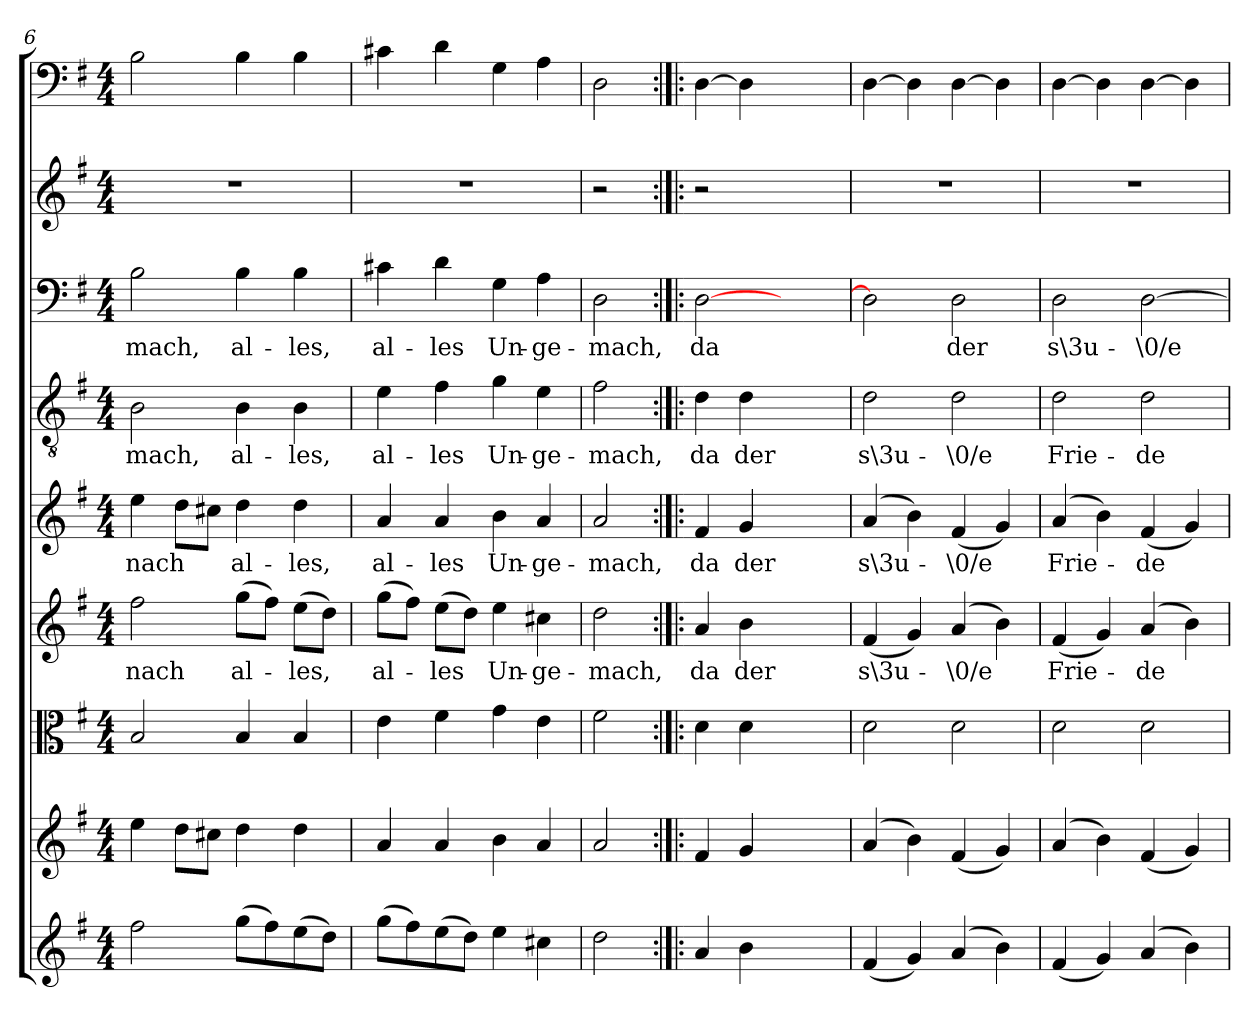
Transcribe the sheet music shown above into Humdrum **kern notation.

**kern	**kern	**kern	**kern	**text	**kern	**text	**kern	**text	**kern	**text	**kern	**kern
*part9	*part8	*part7	*part6	*part6	*part5	*part5	*part4	*part4	*part3	*part3	*part2	*part1
*staff9	*staff8	*staff7	*staff6	*staff6	*staff5	*staff5	*staff4	*staff4	*staff3	*staff3	*staff2	*staff1
*clefG2	*clefG2	*clefC3	*clefG2	*	*clefG2	*	*clefGv2	*	*clefF4	*	*clefG2	*clefF4
*k[f#]	*k[f#]	*k[f#]	*k[f#]	*	*k[f#]	*	*k[f#]	*	*k[f#]	*	*k[f#]	*k[f#]
*G:	*G:	*G:	*G:	*	*G:	*	*G:	*	*G:	*	*G:	*G:
*M4/4	*M4/4	*M4/4	*M4/4	*	*M4/4	*	*M4/4	*	*M4/4	*	*M4/4	*M4/4
=6	=6	=6	=6	=6	=6	=6	=6	=6	=6	=6	=6	=6
2ff#\	4ee\	2B/	2ff#\	nach	4ee\	nach	2B\	-mach,	2B\	-mach,	1r	2B\
.	8dd\L	.	.	.	8dd\L	.	.	.	.	.	.	.
.	8cc#X\J	.	.	.	8cc#X\J	.	.	.	.	.	.	.
(8gg\L	4dd\	4B/	(8gg\L	al-	4dd\	al-	4B\	al-	4B\	al-	.	4B\
8ff#\)	.	.	8ff#\J)	.	.	.	.	.	.	.	.	.
(8ee\	4dd\	4B/	(8ee\L	-les,	4dd\	-les,	4B\	-les,	4B\	-les,	.	4B\
8dd\J)	.	.	8dd\J)	.	.	.	.	.	.	.	.	.
=7	=7	=7	=7	=7	=7	=7	=7	=7	=7	=7	=7	=7
(8gg\L	4a/	4e\	(8gg\L	al-	4a/	al-	4e\	al-	4c#X\	al-	1r	4c#X\
8ff#\)	.	.	8ff#\J)	.	.	.	.	.	.	.	.	.
(8ee\	4a/	4f#\	(8ee\L	-les	4a/	-les	4f#\	-les	4d\	-les	.	4d\
8dd\J)	.	.	8dd\J)	.	.	.	.	.	.	.	.	.
4ee\	4b\	4g\	4ee\	Un-	4b\	Un-	4g\	Un-	4G\	Un-	.	4G\
4cc#X\	4a/	4e\	4cc#X\	-ge-	4a/	-ge-	4e\	-ge-	4A\	-ge-	.	4A\
=8	=8	=8	=8	=8	=8	=8	=8	=8	=8	=8	=8	=8
2dd\	2a/	2f#\	2dd\	-mach,	2a/	-mach,	2f#\	-mach,	2D\	-mach,	2r	2D\
=:|!|:	=:|!|:	=:|!|:	=:|!|:	=:|!|:	=:|!|:	=:|!|:	=:|!|:	=:|!|:	=:|!|:	=:|!|:	=:|!|:	=:|!|:
4a/	4f#/	4d\	4a/	da	4f#/	da	4d\	da	[2D\	da	2r	[4D\
4b\	4g/	4d\	4b\	der	4g/	der	4d\	der	.	.	.	4D\]
2ryy	2ryy	2ryy	2ryy	.	2ryy	.	2ryy	.	2ryy	.	2ryy	2ryy
=9	=9	=9	=9	=9	=9	=9	=9	=9	=9	=9	=9	=9
(4f#/	(4a/	2d\	(4f#/	s\3u-	(4a/	s\3u-	2d\	s\3u-	2D\]	.	1r	[4D\
4g/)	4b\)	.	4g/)	.	4b\)	.	.	.	.	.	.	4D\]
(4a/	(4f#/	2d\	(4a/	-\0/e	(4f#/	-\0/e	2d\	-\0/e	2D\	der	.	[4D\
4b\)	4g/)	.	4b\)	.	4g/)	.	.	.	.	.	.	4D\]
=10	=10	=10	=10	=10	=10	=10	=10	=10	=10	=10	=10	=10
(4f#/	(4a/	2d\	(4f#/	Frie-	(4a/	Frie-	2d\	Frie-	2D\	s\3u-	1r	[4D\
4g/)	4b\)	.	4g/)	.	4b\)	.	.	.	.	.	.	4D\]
(4a/	(4f#/	2d\	(4a/	-de	(4f#/	-de	2d\	-de	[2D\	-\0/e	.	[4D\
4b\)	4g/)	.	4b\)	.	4g/)	.	.	.	.	.	.	4D\]
=	=	=	=	=	=	=	=	=	=	=	=	=
*-	*-	*-	*-	*-	*-	*-	*-	*-	*-	*-	*-	*-
